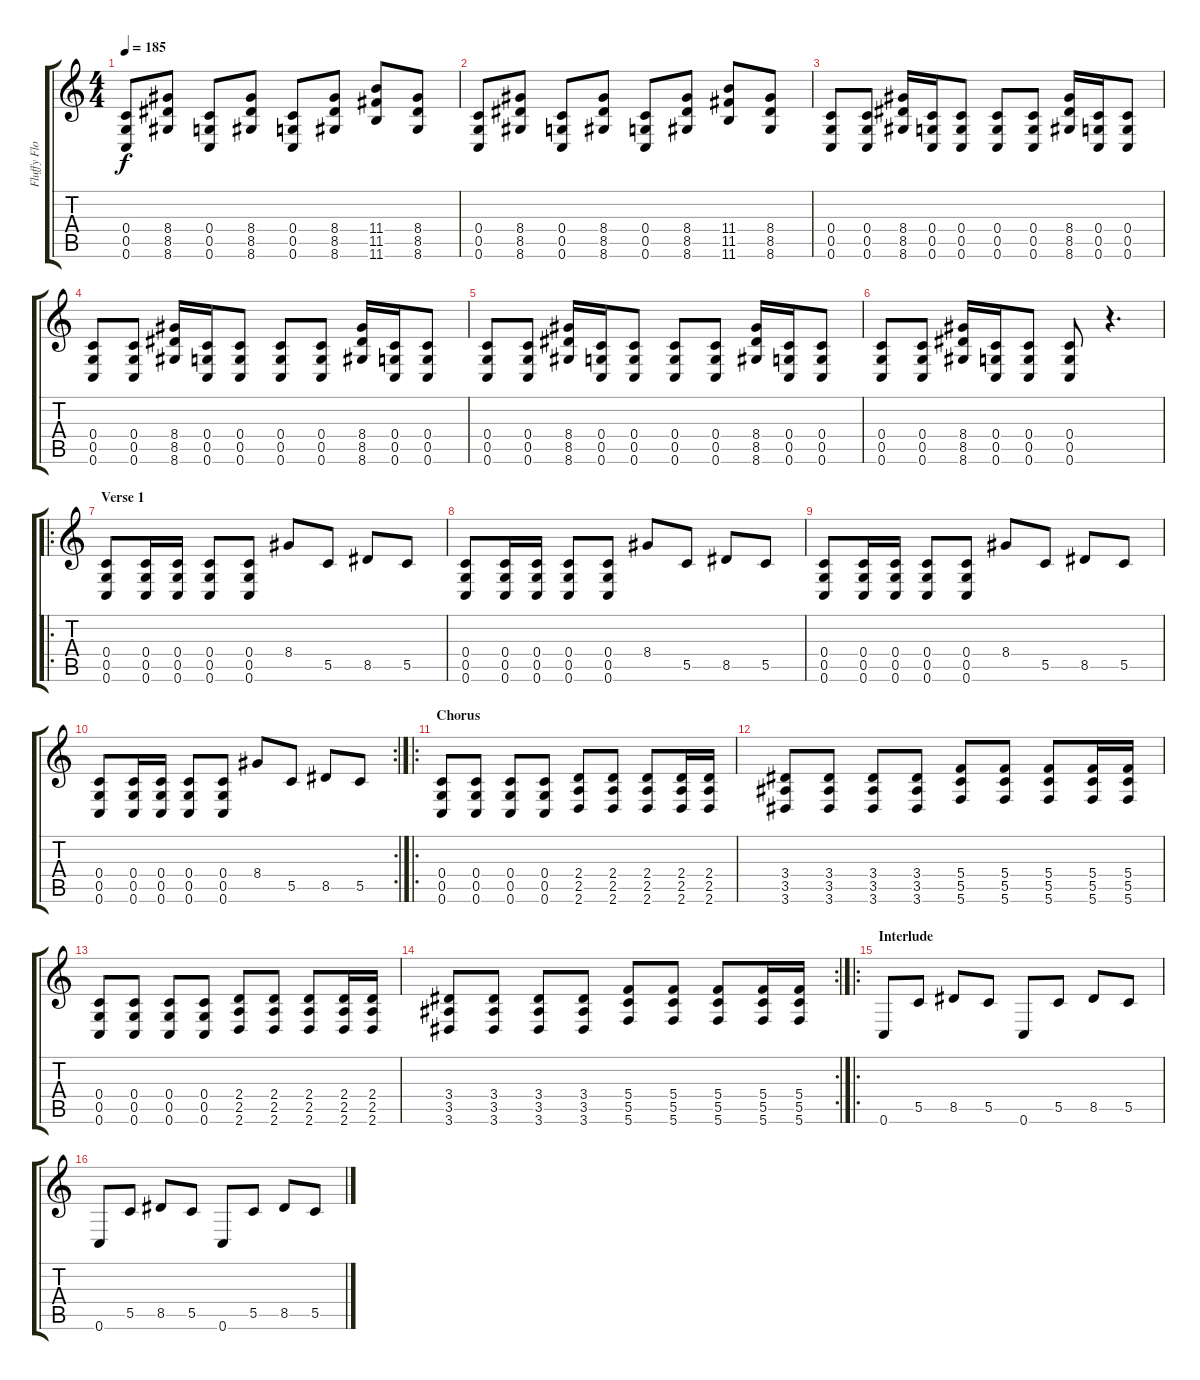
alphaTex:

\track ("Fluffy Floyd" "Fluffy Flo") {instrument distortionguitar}
\staff {score tabs}
\tuning (D4 A3 F3 C3 G2 C2) {hide}
\ts (4 4)
\tempo 185
\clef g2
\ks c
(0.4 0.5 0.6).8{dy f} (8.4 8.5 8.6).8 (0.4 0.5 0.6).8 (8.4 8.5 8.6).8 (0.4 0.5 0.6).8 (8.4 8.5 8.6).8 (11.4 11.5 11.6).8 (8.4 8.5 8.6).8 |
(0.4 0.5 0.6).8 (8.4 8.5 8.6).8 (0.4 0.5 0.6).8 (8.4 8.5 8.6).8 (0.4 0.5 0.6).8 (8.4 8.5 8.6).8 (11.4 11.5 11.6).8 (8.4 8.5 8.6).8 |
(0.4 0.5 0.6).8 (0.4 0.5 0.6).8 (8.4 8.5 8.6).16 (0.4 0.5 0.6).16 (0.4 0.5 0.6).8 (0.4 0.5 0.6).8 (0.4 0.5 0.6).8 (8.4 8.5 8.6).16 (0.4 0.5 0.6).16 (0.4 0.5 0.6).8 |
(0.4 0.5 0.6).8 (0.4 0.5 0.6).8 (8.4 8.5 8.6).16 (0.4 0.5 0.6).16 (0.4 0.5 0.6).8 (0.4 0.5 0.6).8 (0.4 0.5 0.6).8 (8.4 8.5 8.6).16 (0.4 0.5 0.6).16 (0.4 0.5 0.6).8 |
(0.4 0.5 0.6).8 (0.4 0.5 0.6).8 (8.4 8.5 8.6).16 (0.4 0.5 0.6).16 (0.4 0.5 0.6).8 (0.4 0.5 0.6).8 (0.4 0.5 0.6).8 (8.4 8.5 8.6).16 (0.4 0.5 0.6).16 (0.4 0.5 0.6).8 |
(0.4 0.5 0.6).8 (0.4 0.5 0.6).8 (8.4 8.5 8.6).16 (0.4 0.5 0.6).16 (0.4 0.5 0.6).8 (0.4 0.5 0.6).8 r.4{d} |
\ro
\section ("" "Verse 1")
(0.4 0.5 0.6).8 (0.4 0.5 0.6).16 (0.4 0.5 0.6).16 (0.4 0.5 0.6).8 (0.4 0.5 0.6).8 8.4.8 5.5.8 8.5.8 5.5.8 |
(0.4 0.5 0.6).8 (0.4 0.5 0.6).16 (0.4 0.5 0.6).16 (0.4 0.5 0.6).8 (0.4 0.5 0.6).8 8.4.8 5.5.8 8.5.8 5.5.8 |
(0.4 0.5 0.6).8 (0.4 0.5 0.6).16 (0.4 0.5 0.6).16 (0.4 0.5 0.6).8 (0.4 0.5 0.6).8 8.4.8 5.5.8 8.5.8 5.5.8 |
\rc 2
(0.4 0.5 0.6).8 (0.4 0.5 0.6).16 (0.4 0.5 0.6).16 (0.4 0.5 0.6).8 (0.4 0.5 0.6).8 8.4.8 5.5.8 8.5.8 5.5.8 |
\ro
\section ("" "Chorus")
(0.4 0.5 0.6).8 (0.4 0.5 0.6).8 (0.4 0.5 0.6).8 (0.4 0.5 0.6).8 (2.4 2.5 2.6).8 (2.4 2.5 2.6).8 (2.4 2.5 2.6).8 (2.4 2.5 2.6).16 (2.4 2.5 2.6).16 |
(3.4 3.5 3.6).8 (3.4 3.5 3.6).8 (3.4 3.5 3.6).8 (3.4 3.5 3.6).8 (5.4 5.5 5.6).8 (5.4 5.5 5.6).8 (5.4 5.5 5.6).8 (5.4 5.5 5.6).16 (5.4 5.5 5.6).16 |
(0.4 0.5 0.6).8 (0.4 0.5 0.6).8 (0.4 0.5 0.6).8 (0.4 0.5 0.6).8 (2.4 2.5 2.6).8 (2.4 2.5 2.6).8 (2.4 2.5 2.6).8 (2.4 2.5 2.6).16 (2.4 2.5 2.6).16 |
\rc 2
(3.4 3.5 3.6).8 (3.4 3.5 3.6).8 (3.4 3.5 3.6).8 (3.4 3.5 3.6).8 (5.4 5.5 5.6).8 (5.4 5.5 5.6).8 (5.4 5.5 5.6).8 (5.4 5.5 5.6).16 (5.4 5.5 5.6).16 |
\ro
\section ("" "Interlude")
0.6.8 5.5.8 8.5.8 5.5.8 0.6.8 5.5.8 8.5.8 5.5.8 |
0.6.8 5.5.8 8.5.8 5.5.8 0.6.8 5.5.8 8.5.8 5.5.8
